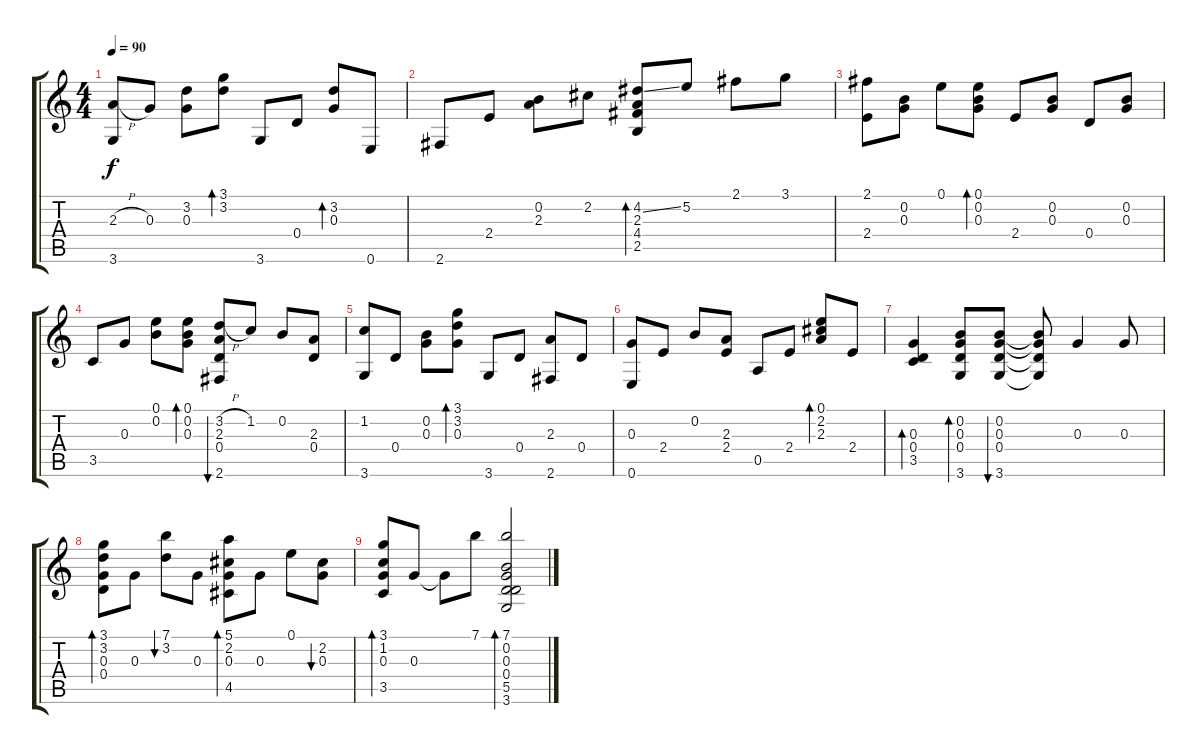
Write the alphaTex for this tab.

\track "" {instrument acousticguitarsteel}
\staff {score tabs}
\tuning (E4 B3 G3 D3 A2 E2) {hide}
\ts (4 4)
\tempo 90
\clef g2
\ks c
(2.3{h} 3.6).8{dy f} 0.3.8 (3.2 0.3).8 (3.1 3.2).8{bd 120} 3.6.8 0.4.8 (3.2 0.3).8{bd 120} 0.6.8 |
2.6.8 2.4.8 (0.2 2.3).8 2.2.8 (4.2{ss} 2.3 4.4 2.5).8{bd 120} 5.2.8 2.1.8 3.1.8 |
(2.1 2.4).8 (0.2 0.3).8 0.1.8 (0.1 0.2 0.3).8{bd 120} 2.4.8 (0.2 0.3).8 0.4.8 (0.2 0.3).8 |
3.5.8 0.3.8 (0.1 0.2).8 (0.1 0.2 0.3).8{bd 120} (3.2{h} 2.3 0.4 2.6).8{bu 120} 1.2.8 0.2.8 (2.3 0.4).8 |
(1.2 3.6).8 0.4.8 (0.2 0.3).8 (3.1 3.2 0.3).8{bd 120} 3.6.8 0.4.8 (2.3 2.6).8 0.4.8 |
(0.3 0.6).8 2.4.8 0.2.8 (2.3 2.4).8 0.5.8 2.4.8 (0.1 2.2 2.3).8{bd 120} 2.4.8 |
(0.3 0.4 3.5).4{bd 120} (0.2 0.3 0.4 3.6).8{bd 120} (0.2 0.3 0.4 3.6).8{bu 120} (0.2{t} 0.3{t} 0.4{t} 3.6{t}).8 0.3.4 0.3.8 |
(3.1 3.2 0.3 0.4).8{bd 120} 0.3.8 (7.1 3.2).8{bu 120} 0.3.8 (5.1 2.2 0.3 4.5).8{bd 120} 0.3.8 0.1.8 (2.2 0.3).8{bu 120} |
(3.1 1.2 0.3 3.5).8{bd 120} 0.3.8 0.3{t}.8 7.1.8 (7.1 0.2 0.3 0.4 5.5 3.6).2{bd 240}
